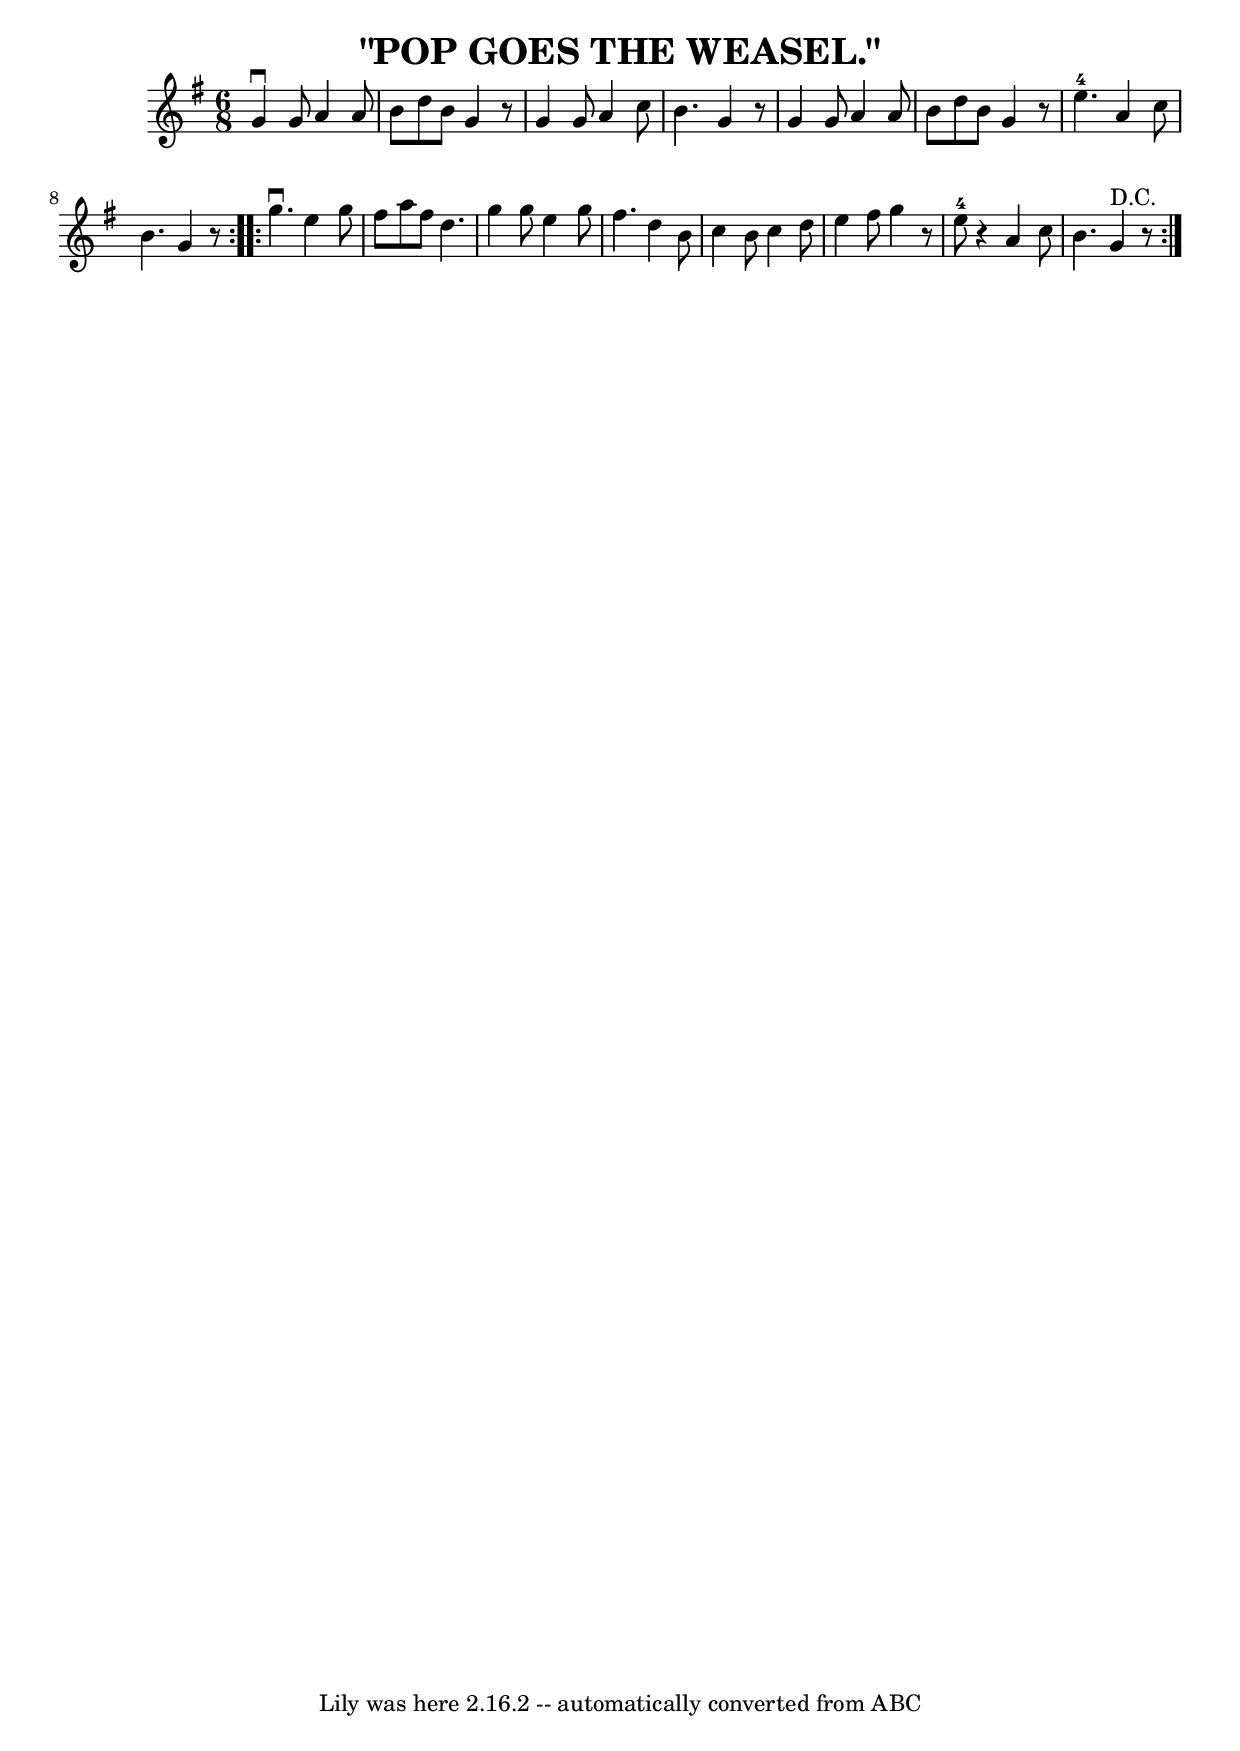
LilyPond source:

\version "2.16.2"
\include "Mammoth.ily"
\header {
  %% book = "Coles pg. 24.6"
  crossRefNumber = "22"
  footnotes = "\\\\POP GOES THE WEASEL -- First couple down the outside, back.  Down the\\\\centre, back. Three hands half round with second lady; first couple\\\\raise hands, second lady pops under to place.  First couple, three\\\\hands half round with second gent; first couple raise hands, second\\\\gent pops under to place."
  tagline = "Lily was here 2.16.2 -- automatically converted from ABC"
  title = "\"POP GOES THE WEASEL.\""

}
voicedefault =  {



  \repeat volta 2 {

    \time 6/8 
    \key g \major g'4^\downbow g'8 a'4 a'8  |
    b'8    
    d''8 b'8 g'4    r8 |
    g'4 g'8 a'4 c''8  |
    b'4.  
    g'4    r8 |
    g'4 g'8 a'4 a'8  |
    b'8 d''8 b'8  
    g'4    r8 |
    e''4.-4 a'4 c''8  |
    b'4. g'4    r8 
  } 
  
  \repeat volta 2 {
    g''4.^\downbow e''4 g''8  |
    fis''8    
    a''8 fis''8 d''4.  |
    g''4 g''8 e''4 g''8  |
    
    fis''4. d''4 b'8  |
    c''4 b'8 c''4 d''8  |
    e''4 
    fis''8 g''4    r8 |
    e''8-4   r4 a'4 c''8  |
    b'4.  
    g'4^"D.C."   r8 
  }   

}

\score{
  <<

    \context Staff="default"
    {
      \voicedefault 
      
    }

  >>
  \layout {
    
  }
  \midi {
  }

}
